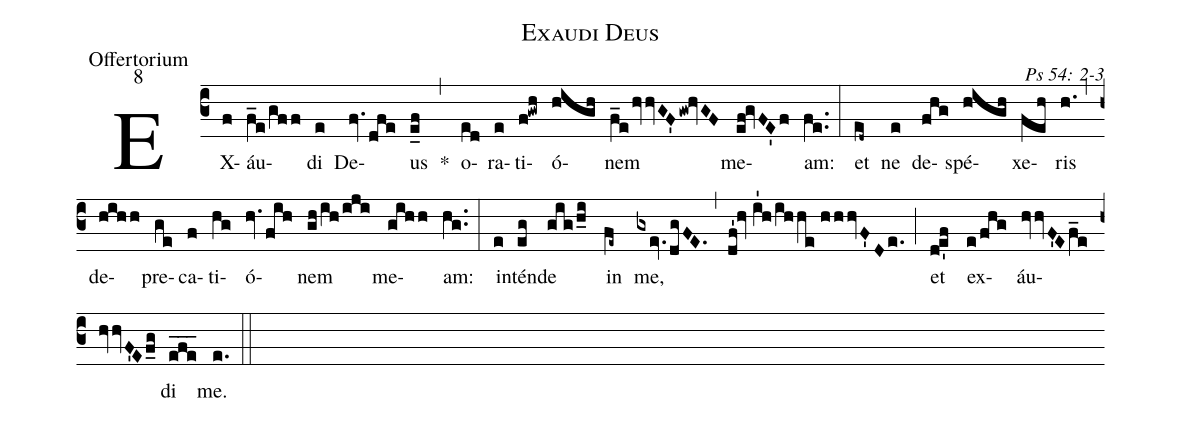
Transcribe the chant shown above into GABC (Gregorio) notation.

name: Exaudi Deus;
office-part: Offertorium;
mode: 8;
commentary: Ps 54: 2-3;
%%
(c3) EX(f)áu(f_e/gff)di(e) De(fv.dfe)us(e_f) *(,) o(ed)ra(e)ti(f!gwh)ó(high)nem(f_ehvvGF'gw!hvGF) me(ef!gvFE'f)am:(fe..) (:)
et(ed~) ne(e) de(fhg)spé(high)xe(feh)ris(h.) (,) de(hihh)pre(ge)ca(f)ti(hg)ó(hv.fih)nem(gh/ih/iji) me(gihh)am:(hg..) (:)
in(e)tén(eg)de(gig/h_i) in(fe~) me,(gxev.dgFE.) (,) (df'!hv//i'1h/ihhe//hhhvF'De.) (;) et(d!e'f) ex(e/fhg)áu(hvvF'Ef_ehvvF'Ef_g)di(efe___) me.(e.) (::)
